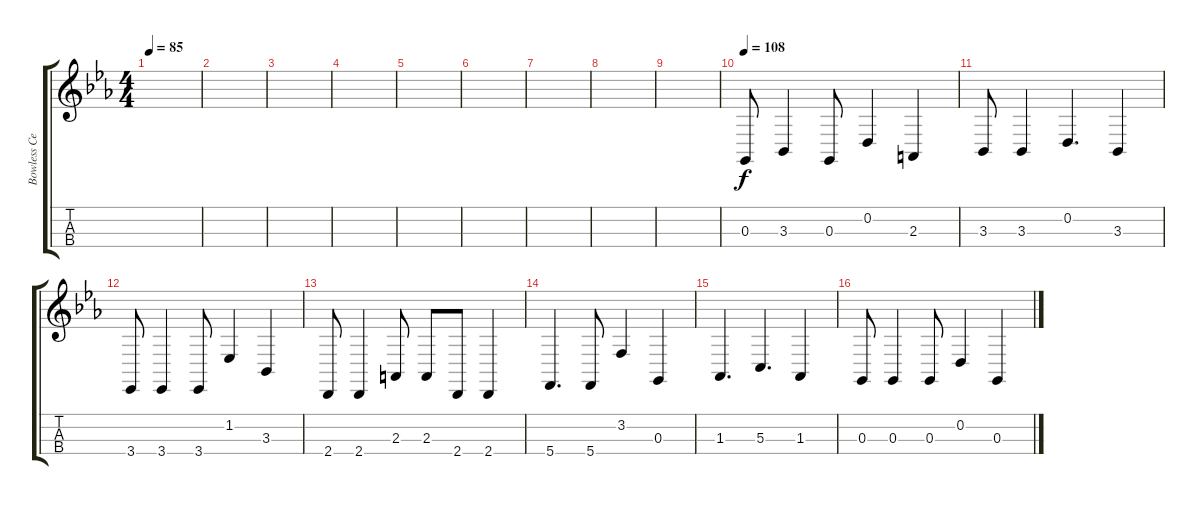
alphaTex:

\track ("Bowless Cello" "Bowless Ce") {instrument pizzicatostrings}
\staff {score tabs}
\tuning (A3 D3 G2 C2) {hide}
\ts (4 4)
\tempo 85
\clef g2
\ks eb
|
|
|
|
|
|
|
|
|
\tempo 108
0.3.8 3.3.4 0.3.8 0.2.4 2.3.4 |
3.3.8 3.3.4 0.2.4{d} 3.3.4 |
3.4.8 3.4.4 3.4.8 1.2.4 3.3.4 |
2.4.8 2.4.4 2.3.8 2.3.8 2.4.8 2.4.4 |
5.4.4{d} 5.4.8 3.2.4 0.3.4 |
1.3.4{d} 5.3.4{d} 1.3.4 |
0.3.8 0.3.4 0.3.8 0.2.4 0.3.4
